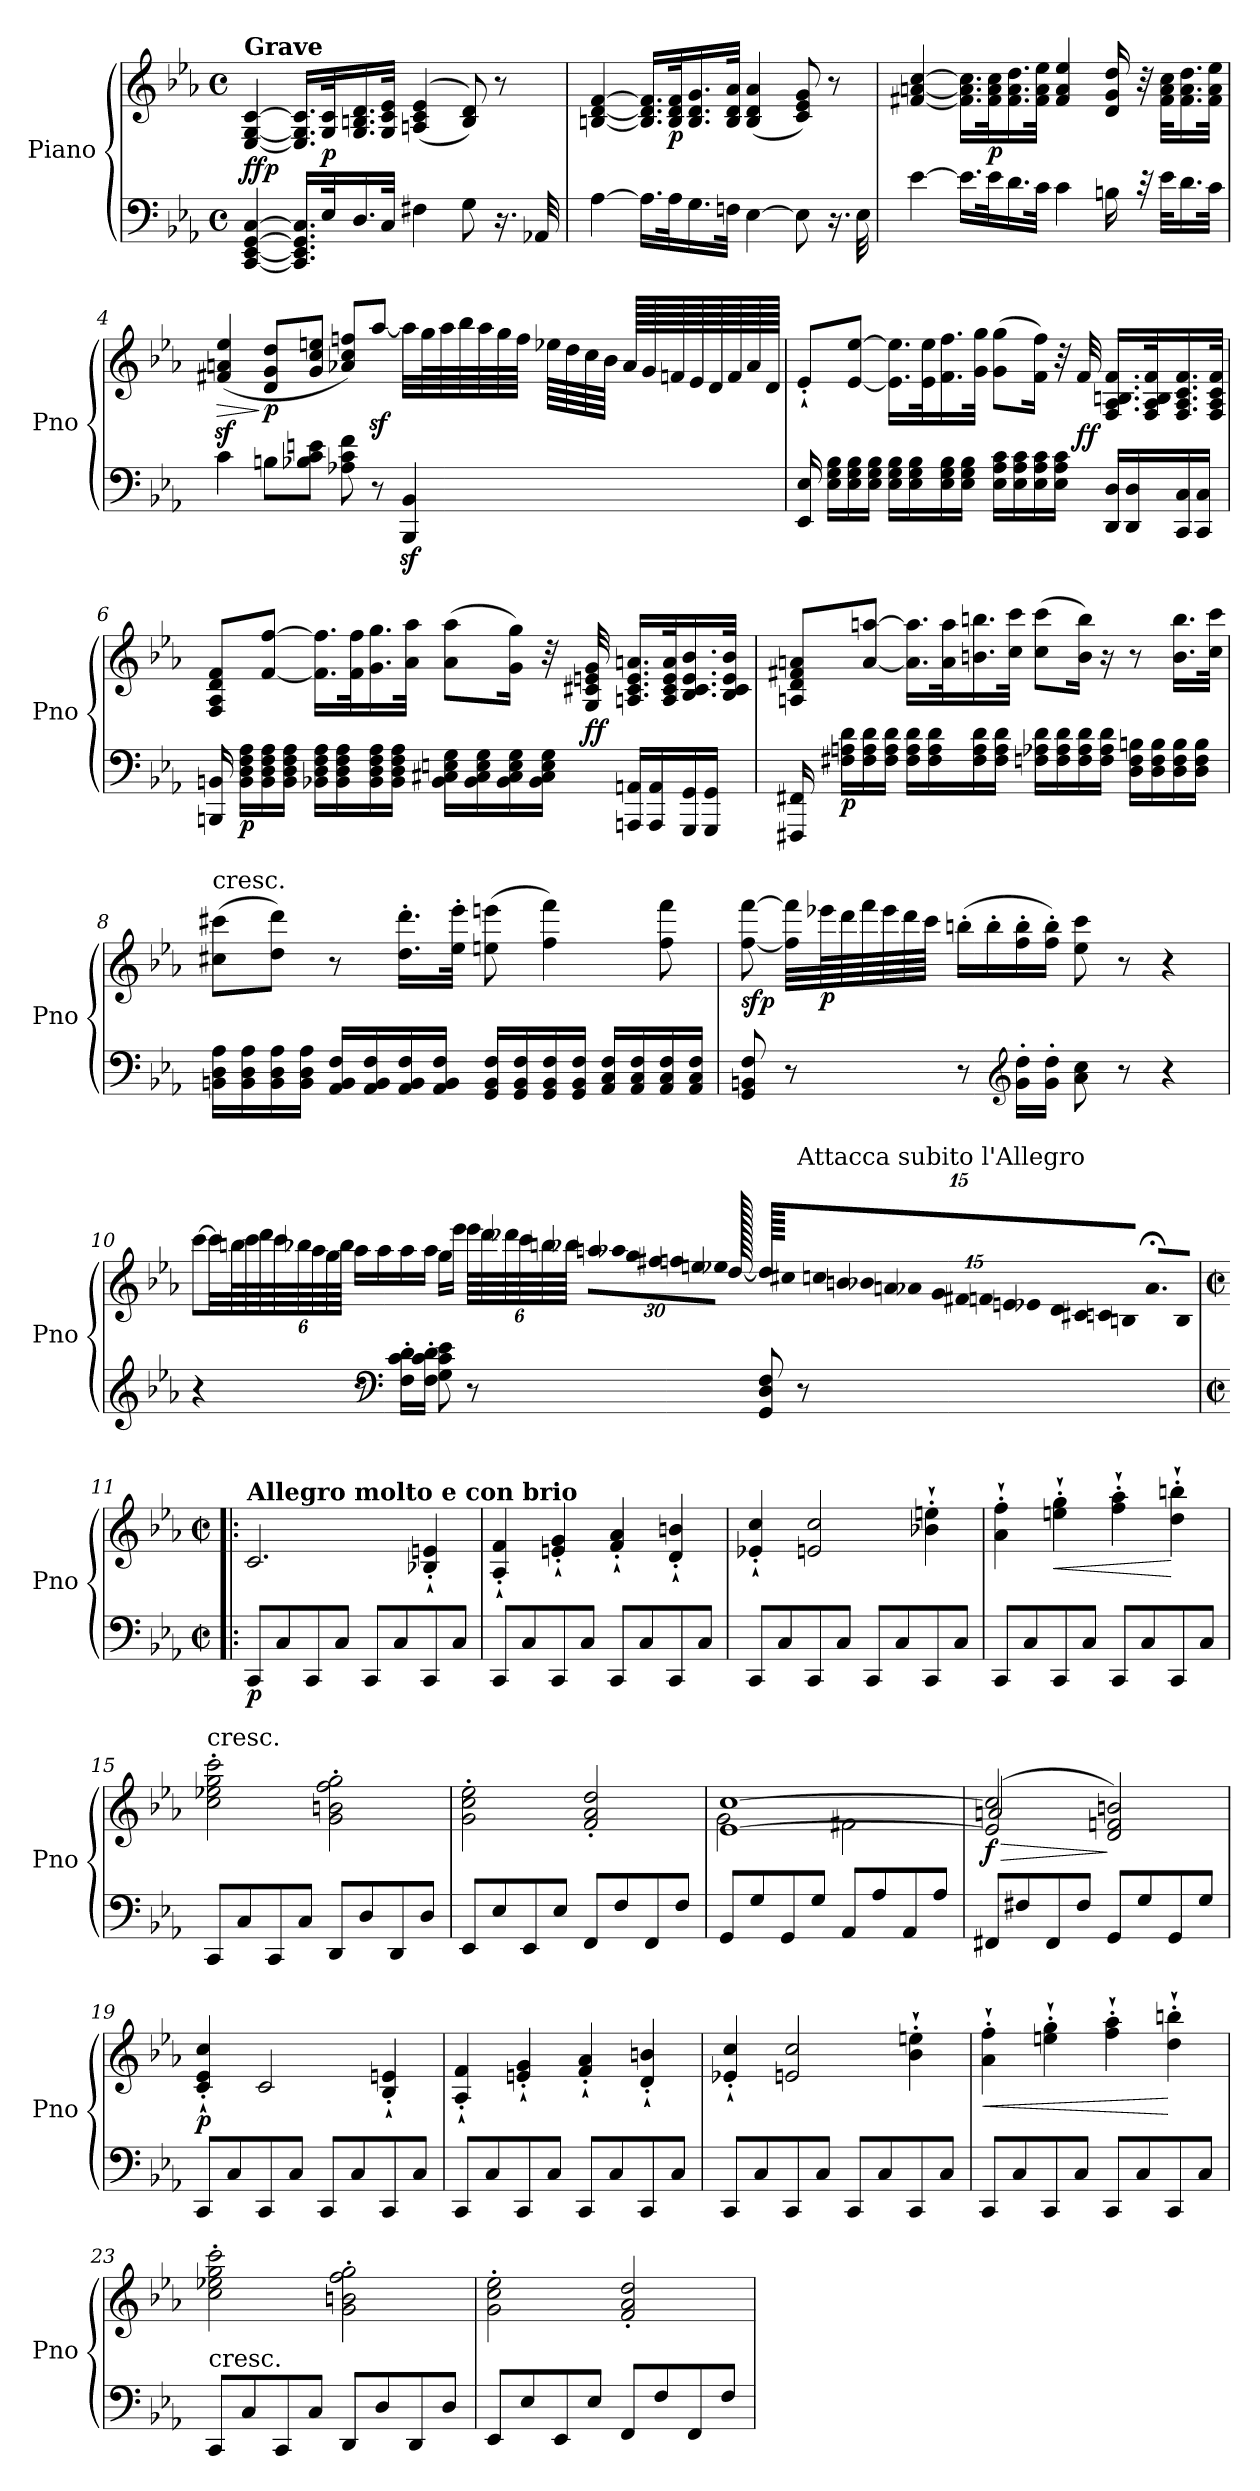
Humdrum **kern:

**kern	**kern	**dynam
*part1	*part1	*part1
*staff2	*staff1	*staff1/2
*I"Piano	*	*
*I'Pno	*	*
*clefF4	*clefG2	*
*k[b-e-a-]	*k[b-e-a-]	*
*E-:	*E-:	*
*M4/4	*M4/4	*
*met(c)	*met(c)	*
=1	=1	=1
!	!LO:TX:a:B:t=Grave	!
!	!	!LO:DY:b
!	!	!LO:DY:n=1:b
[4CC/ [4EE-/ [4GG/ [4C/	[4E-/ [4G/ [4c/	f fp
16.CC/] 16.EE-/] 16.GG/] 16.C/]LL	16.E-/] 16.G/] 16.c/]LL	.
!	!	!LO:DY:n=2:b
32E-/K	32G/ 32c/K	p
16.D/	16.G/ 16.Bn/ 16.d/	.
32C/JJk	32G/ 32c/ 32e-/JJk	.
4F#X\	(<(<4An/ 4c/ 4e-/	.
8G\	8B/ 8d/))	.
16.r	8r	.
32AA-X/	.	.
=2	=2	=2
!	!	!LO:DY:b
!	!	!LO:DY:n=1:b
[4A-\	[4Bn/ [4d/ [4f/	fp f
16.A-\LL]	16.B/] 16.d/] 16.f/]LL	.
!	!	!LO:DY:n=2:b
32A-\K	32B/ 32d/ 32f/K	p
16.G\	16.B/ 16.d/ 16.g/	.
32Fn\JJk	32B/ 32d/ 32a-/JJk	.
[4E-\	(<4B/ 4d/ 4a-/	.
8E-\]	8c/ 8e-/ 8g/)	.
16.r	8r	.
32E-\	.	.
=3	=3	=3
!	!	!LO:DY:b=2
!	!	!LO:DY:n=1:b
[4e-\	[4f#X/ [4an/ [4cc/	fp f
16.e-\LL]	16.f#\] 16.a\] 16.cc\]LL	.
!	!	!LO:DY:n=2:b
32e-\K	32f#\ 32a\ 32cc\K	p
16.d\	16.f#\ 16.a\ 16.dd\	.
32c\JJk	32f#\ 32a\ 32ee-\JJk	.
4c\	4f#/ 4a/ 4ee-/	.
16Bn\	16d/ 16g/ 16dd/	.
32rc	32r	.
32e-\KLL	32f#\ 32a\ 32cc\KLL	.
16.d\	16.f#\ 16.a\ 16.dd\	.
32c\JJk	32f#\ 32a\ 32ee-\JJk	.
=4	=4	=4
!	!	!LO:HP:b
4c\	(<4f#X/z< 4an/z< 4ee-/z<	>
!	!	!LO:DY:n=1:b
8Bn\L	8d/ 8g/ 8dd/L	] p
8B-X\ 8c\ 8en\J	8g/ 8cc/ 8een/J	.
8A-X\ 8c\ 8f\	8a-X/ 8cc/ 8ffn/L)	.
8r	[8aa-z</J	.
4BBB-/z< 4BB-/z<	32aa-\LLL]	.
.	64gg\L	.
.	64aa-\	.
.	64bb-\	.
.	64aa-\	.
.	64gg\	.
.	64ff\JJJJ	.
.	64ee-X\LLLL	.
.	64dd\	.
.	64cc\	.
.	64b-\JJJJ	.
.	128a-/LLLLL	.
.	128g/	.
.	128fn/	.
.	128e-/	.
.	128d/	.
.	128f/	.
.	128a-/	.
.	128d/JJJJJ	.
=5	=5	=5
16EE-/ 16E-/	8e-'`/L	.
16E-\ 16G\ 16B-\LL	.	.
16E-\ 16G\ 16B-\	[8e-/ [8ee-/J	.
16E-\ 16G\ 16B-\JJ	.	.
16E-\ 16G\ 16B-\LL	16.e-\] 16.ee-\]LL	.
16E-\ 16G\ 16B-\	.	.
.	32e-\ 32ee-\K	.
16E-\ 16G\ 16B-\	16.f\ 16.ff\	.
16E-\ 16G\ 16B-\JJ	.	.
.	32g\ 32gg\JJk	.
16E-\ 16A-\ 16c\LL	(>8g\ 8gg\L	.
16E-\ 16A-\ 16c\	.	.
16E-\ 16A-\ 16c\	16f\ 16ff\Jk)	.
16E-\ 16A-\ 16c\JJ	32r	.
!	!	!LO:DY:b
.	32f/	ff
16DD/ 16D/LL	16.F/ 16.A-/ 16.Bn/ 16.f/LL	.
16DD/ 16D/	.	.
.	32F/ 32A-/ 32B/ 32f/K	.
16CC/ 16C/	16.F/ 16.A-/ 16.c/ 16.f/	.
16CC/ 16C/JJ	.	.
.	32F/ 32A-/ 32c/ 32f/JJk	.
=6	=6	=6
16BBBn/ 16BBn/	8F/ 8A-/ 8d/ 8f/L	.
!	!	!LO:DY:b=2
16BB\ 16D\ 16F\ 16A-\LL	.	p
16BB\ 16D\ 16F\ 16A-\	[8f/ [8ff/J	.
16BB\ 16D\ 16F\ 16A-\JJ	.	.
16BB-X\ 16D\ 16F\ 16A-\LL	16.f\] 16.ff\]LL	.
16BB-\ 16D\ 16F\ 16A-\	.	.
.	32f\ 32ff\K	.
16BB-\ 16D\ 16F\ 16A-\	16.g\ 16.gg\	.
16BB-\ 16D\ 16F\ 16A-\JJ	.	.
.	32a-\ 32aa-\JJk	.
16BB-\ 16C#X\ 16En\ 16G\LL	(>8a-\ 8aa-\L	.
16BB-\ 16C#\ 16E\ 16G\	.	.
16BB-\ 16C#\ 16E\ 16G\	16g\ 16gg\Jk)	.
16BB-\ 16C#\ 16E\ 16G\JJ	32r	.
!	!	!LO:DY:b
.	32G/ 32c#X/ 32en/ 32g/	ff
16AAAn/ 16AAn/LL	16.An/ 16.c#/ 16.e/ 16.an/LL	.
16AAA/ 16AA/	.	.
.	32A/ 32c#/ 32e/ 32a/K	.
16GGG/ 16GG/	16.B-/ 16.c#/ 16.e/ 16.b-/	.
16GGG/ 16GG/JJ	.	.
.	32B-/ 32c#/ 32e/ 32b-/JJk	.
=7	=7	=7
16FFF#X/ 16FF#X/	8An/ 8d/ 8f#X/ 8an/L	.
!	!	!LO:DY:b=2
16F#X\ 16An\ 16d\LL	.	p
16F#\ 16A\ 16d\	[8a/ [8aan/J	.
16F#\ 16A\ 16d\JJ	.	.
16F#\ 16A\ 16d\LL	16.a\] 16.aa\]LL	.
16F#\ 16A\ 16d\	.	.
.	32a\ 32aa\K	.
16F#\ 16A\ 16d\	16.bn\ 16.bbn\	.
16F#\ 16A\ 16d\JJ	.	.
.	32cc\ 32ccc\JJk	.
16Fn\ 16A-X\ 16d\LL	(>8cc\ 8ccc\L	.
16F\ 16A-\ 16d\	.	.
16F\ 16A-\ 16d\	16b\ 16bb\Jk)	.
16F\ 16A-\ 16d\JJ	16r	.
16D\ 16F\ 16Bn\LL	8r	.
16D\ 16F\ 16B\	.	.
16D\ 16F\ 16B\	16.b\ 16.bb\LL	.
16D\ 16F\ 16B\JJ	.	.
.	32cc\ 32ccc\JJk	.
=8	=8	=8
!	!LO:TX:a:t=cresc.	!
16BBn\ 16D\ 16A-\LL	(>8cc#X\ 8ccc#X\L	.
16BB\ 16D\ 16A-\	.	.
16BB\ 16D\ 16A-\	8dd\ 8ddd\J)	.
16BB\ 16D\ 16A-\JJ	.	.
16AA-/ 16BB/ 16F/LL	8r	.
16AA-/ 16BB/ 16F/	.	.
16AA-/ 16BB/ 16F/	16.dd\' 16.ddd\'LL	.
16AA-/ 16BB/ 16F/JJ	.	.
.	32ee-\' 32eee-\'JJk	.
16GG/ 16BB/ 16F/LL	(>8een\ 8eeen\	.
16GG/ 16BB/ 16F/	.	.
16GG/ 16BB/ 16F/	4ff\ 4fff\)	.
16GG/ 16BB/ 16F/JJ	.	.
16AA-/ 16C/ 16F/LL	.	.
16AA-/ 16C/ 16F/	.	.
16AA-/ 16C/ 16F/	8ff\ 8fff\	.
16AA-/ 16C/ 16F/JJ	.	.
=9	=9	=9
!	!	!LO:DY:b
8GG/ 8BBn/ 8F/	[8ff\ [8fff\	sfp
8r	32ff\] 32fff\]LLL	.
!	!	!LO:DY:b
.	64eee-X\L	p
.	64ddd\	.
.	64fff\	.
.	64eee-\	.
.	64ddd\	.
.	64ccc\JJJJ	.
8r	(>16bbn'\LL	.
.	16bb'\	.
*clefG2	*	*
16g\' 16dd\'LL	16ff\' 16bb\'	.
16g\' 16dd\'JJ	16ff\' 16bb\'JJ)	.
8a-\ 8cc\	8ee-\ 8ccc\	.
8r	8r	.
4r	4r	.
=10	=10	=10
4r	[8ccc\L	.
.	32ccc\LL]	.
.	64bbn\L	.
.	64ccc\	.
*	*Xbrackettup	*
.	96ddd\	.
.	96ccc\	.
.	96bb-X\	.
.	96aa-\	.
.	96gg\	.
.	96bb-\JJJJ	.
8r	16aa-\LL	.
.	16aa-\	.
*clefF4	*	*
16F\' 16c\' 16d\'LL	16aa-\	.
16F\' 16c\' 16d\'JJ	16aa-\JJ	.
8G\ 8c\ 8e-\	16gg\LL	.
.	16eee-\JJ	.
8r	96eee-\LLLL	.
.	96ddd\	.
.	96ddd-X\	.
.	96ccc\	.
.	96bbn\	.
.	96bb-X\JJJJ	.
!	!LO:N:vis=64	!
.	1920%17aan\LLLL	.
!	!LO:N:vis=64	!
.	1920%17aa-X\	.
!	!LO:N:vis=64	!
.	1920%17gg\	.
!	!LO:N:vis=64	!
.	1920%17ff#X\	.
!	!LO:N:vis=64	!
.	1920%17ffn\	.
!	!LO:N:vis=64	!
.	1920%17een\	.
!	!LO:N:vis=64	!
.	1920%17ee-X\JJJJ	.
.	[1920dd/	.
8GG/ 8D/ 8F/	960%7dd/LLLLL]	.
.	128cc#X/	.
.	128ccn/	.
.	128bn/	.
.	128b-X/	.
.	128an/	.
.	128a-X/	.
.	128g/	.
.	128f#X/	.
.	128fn/	.
.	128en/	.
.	128e-X/	.
.	128d/	.
.	128c#X/	.
.	128cn/	.
.	128Bn/JJJJJ	.
!	!LO:TX:a:t=Attacca subito l'Allegro	!
.	16.a-;</LL	.
8r	.	.
.	32B/JJk	.
.	1920ryy	.
=11!|:	=11!|:	=11!|:
*M2/2	*M2/2	*
*met(c|)	*met(c|)	*
!	!LO:TX:a:B:t=Allegro molto e con brio	!
!	!	!LO:DY:b=2
8CC/L	2.c/	p
8C/	.	.
8CC/	.	.
8C/J	.	.
8CC/L	.	.
8C/	.	.
8CC/	4B-X/'` 4en/'`	.
8C/J	.	.
=12	=12	=12
8CC/L	4A-/'` 4f/'`	.
8C/	.	.
8CC/	4en/'` 4g/'`	.
8C/J	.	.
8CC/L	4f/'` 4a-/'`	.
8C/	.	.
8CC/	4d/'` 4bn/'`	.
8C/J	.	.
=13	=13	=13
8CC/L	4e-X/'` 4cc/'`	.
8C/	.	.
8CC/	2en/ 2cc/	.
8C/J	.	.
8CC/L	.	.
8C/	.	.
8CC/	4b-X\'` 4een\'`	.
8C/J	.	.
=14	=14	=14
8CC/L	4a-\'` 4ff\'`	.
8C/	.	.
!	!	!LO:HP:b
8CC/	4een\'` 4gg\'`	<
8C/J	.	.
8CC/L	4ff\'` 4aa-\'`	.
8C/	.	.
8CC/	4dd\'` 4bbn\'`	[
8C/J	.	.
=15	=15	=15
!	!LO:TX:a:t=cresc.	!
8CC/L	2cc\' 2ee-X\' 2gg\' 2ccc\'	.
8C/	.	.
8CC/	.	.
8C/J	.	.
8DD/L	2g\' 2bn\' 2ff\' 2gg\'	.
8D/	.	.
8DD/	.	.
8D/J	.	.
=16	=16	=16
8EE-/L	2g\' 2cc\' 2ee-\'	.
8E-/	.	.
8EE-/	.	.
8E-/J	.	.
8FF/L	2f/' 2a-/' 2dd/'	.
8F/	.	.
8FF/	.	.
8F/J	.	.
=17	=17	=17
*	*^	*
8GG/L	[1e- [1cc	2g\	.
8G/	.	.	.
8GG/	.	.	.
8G/J	.	.	.
8AA-/L	.	2f#X\	.
8A-/	.	.	.
8AA-/	.	.	.
8A-/J	.	.	.
=18	=18	=18	=18
!	!	!	!LO:HP:b
!	!	!	!LO:DY:n=1:b
8FF#X/L	(>2e-/] 2cc/]	2an/	> f
8F#X/	.	.	.
8FF#/	.	.	.
8F#/J	.	.	.
8GG/L	2d/ 2fn/ 2bn/)	2ryy	]
8G/	.	.	.
8GG/	.	.	.
8G/J	.	.	.
*	*v	*v	*
=19	=19	=19
!	!	!LO:DY:b
8CC/L	4c/'` 4e-/'` 4cc/'`	p
8C/	.	.
8CC/	2c/	.
8C/J	.	.
8CC/L	.	.
8C/	.	.
8CC/	4B-/'` 4en/'`	.
8C/J	.	.
=20	=20	=20
8CC/L	4A-/'` 4f/'`	.
8C/	.	.
8CC/	4en/'` 4g/'`	.
8C/J	.	.
8CC/L	4f/'` 4a-/'`	.
8C/	.	.
8CC/	4d/'` 4bn/'`	.
8C/J	.	.
=21	=21	=21
8CC/L	4e-X/'` 4cc/'`	.
8C/	.	.
8CC/	2en/ 2cc/	.
8C/J	.	.
8CC/L	.	.
8C/	.	.
8CC/	4b-\'` 4een\'`	.
8C/J	.	.
=22	=22	=22
!	!	!LO:HP:b
8CC/L	4a-\'` 4ff\'`	<
8C/	.	.
8CC/	4een\'` 4gg\'`	.
8C/J	.	.
8CC/L	4ff\'` 4aa-\'`	.
8C/	.	.
8CC/	4dd\'` 4bbn\'`	[
8C/J	.	.
=23	=23	=23
!LO:TX:a:t=cresc.	!	!
8CC/L	2cc\' 2ee-X\' 2gg\' 2ccc\'	.
8C/	.	.
8CC/	.	.
8C/J	.	.
8DD/L	2g\' 2bn\' 2ff\' 2gg\'	.
8D/	.	.
8DD/	.	.
8D/J	.	.
=24	=24	=24
8EE-/L	2g\' 2cc\' 2ee-\'	.
8E-/	.	.
8EE-/	.	.
8E-/J	.	.
8FF/L	2f/' 2a-/' 2dd/'	.
8F/	.	.
8FF/	.	.
8F/J	.	.
=	=	=
*-	*-	*-
